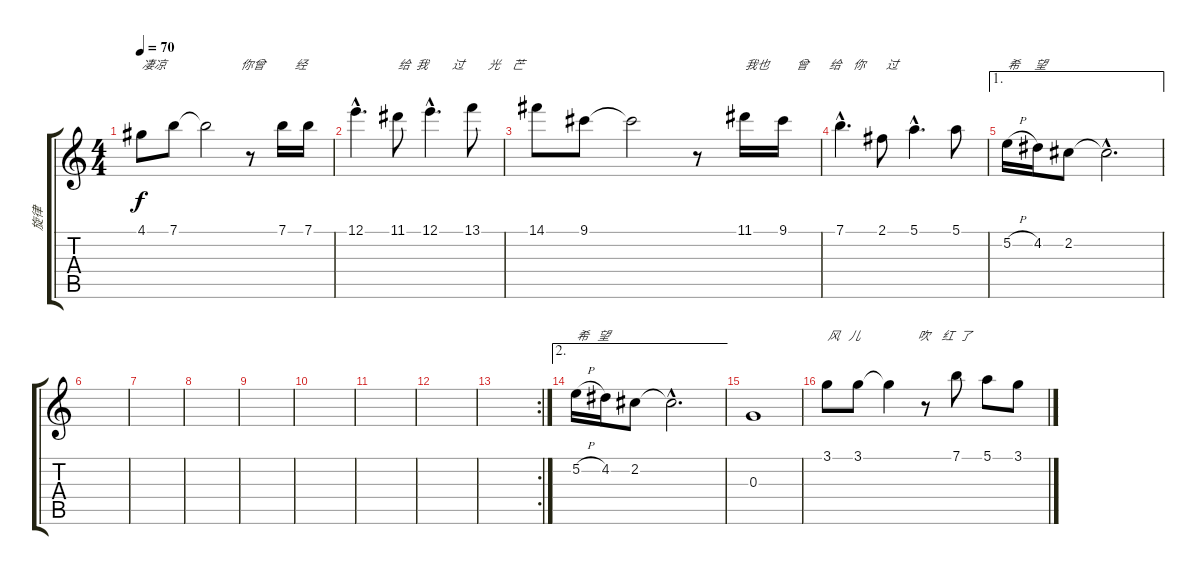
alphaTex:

\track ("旋律" "旋律") {instrument acousticguitarnylon}
\staff {score tabs}
\tuning (E4 B3 G3 D3 A2 E2) {hide}
\ts (4 4)
\tempo 70
\clef g2
\ks c
4.1.8{txt "凄凉                         你曾          经     " dy f} 7.1.8 7.1{t}.2 r.8 7.1.16 7.1.16 |
12.1{hac}.4{d} 11.1.8{txt "给  我        过        光    芒                  "} 12.1{hac}.4{d} 13.1.8 |
14.1.8 9.1.8 9.1{t}.2 r.8 11.1.16{txt "我也         曾       给    你       过           "} 9.1.16 |
7.1{hac}.4{d} 2.1.8 5.1{hac}.4{d} 5.1.8 |
\ae 1
5.2{h}.16{txt "希     望"} 4.2.16 2.2.8 2.2{hac t}.2{d} |
|
|
|
|
|
|
|
\rc 2
|
\ae 2
5.2{h}.16{txt "希   望"} 4.2.16 2.2.8 2.2{hac t}.2{d} |
0.3.1 |
3.1.8{txt "风   儿                   吹    红  了           "} 3.1.8 3.1{t}.4 r.8 7.1.8 5.1.8 3.1.8
